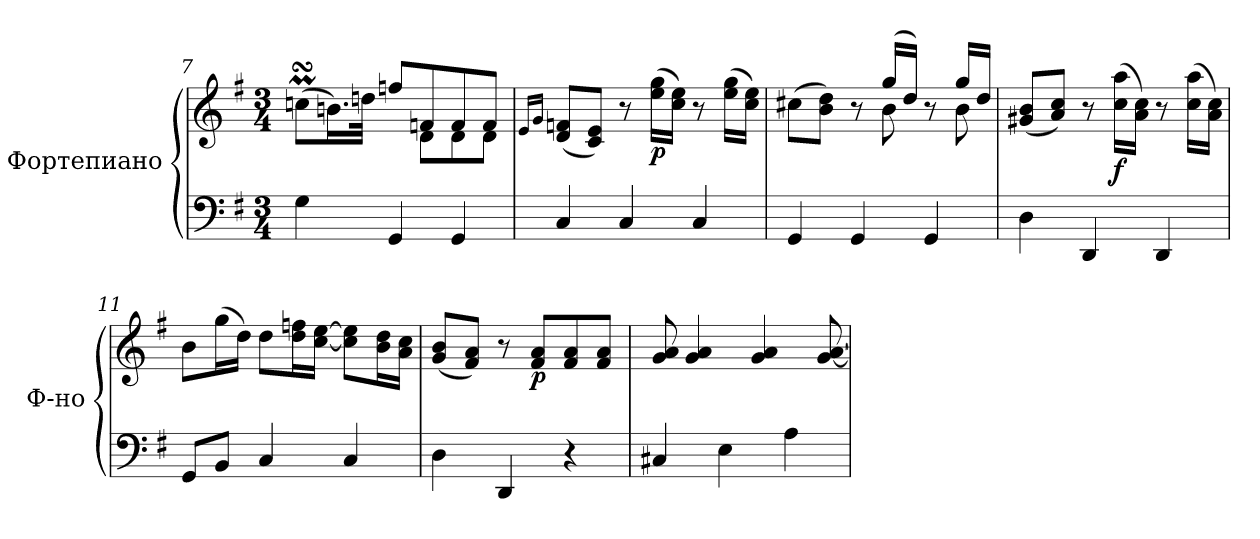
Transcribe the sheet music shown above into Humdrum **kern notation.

**kern	**kern	**dynam
*part1	*part1	*part1
*staff2	*staff1	*staff1/2
*I"Фортепиано	*	*
*I'Ф-но	*	*
*clefF4	*clefG2	*
*k[f#]	*k[f#]	*
*M3/4	*M3/4	*
=7	=7	=7
*	*^	*
4G\	(>8ccnMsSSs\L	4ryy	.
.	16.bn\L)	.	.
.	32ddn\JJk	.	.
4GG/	8ffn/L	8ryy	.
.	8fn/	8d\L	.
4GG/	8f/	8d\	.
.	8f/J	8d\J	.
*	*v	*v	*
=8	=8	=8
.	16qe/LL	.
.	16qg/JJ	.
4C/	(<8d/ 8fn/L	.
.	8c/ 8e/J)	.
4C/	8r	.
!	!	!LO:DY:b
.	(>16ee\ 16gg\LL	p
.	16cc\ 16ee\JJ)	.
4C/	8r	.
.	(>16ee\ 16gg\LL	.
.	16cc\ 16ee\JJ)	.
!!LO:PB:g=z
=9	=9	=9
*	*^	*
4GG/	(>8cc#X\L	4.ryy	.
.	8b\ 8dd\J)	.	.
4GG/	8r	.	.
.	(>16gg/LL	8b\	.
.	16dd/JJ)	.	.
4GG/	8r	8ryy	.
.	16gg/LL	8b\	.
.	16dd/JJ	.	.
*	*v	*v	*
=10	=10	=10
4D\	(<8g#X/ 8b/L	.
.	8a/ 8cc/J)	.
4DD/	8r	.
!	!	!LO:DY:b
.	(>16cc\ 16aa\LL	f
.	16a\ 16cc\JJ)	.
4DD/	8r	.
.	(>16cc\ 16aa\LL	.
.	16a\ 16cc\JJ)	.
=11	=11	=11
8GG/L	8b\L	.
8BB/J	(>16gg\L	.
.	16dd\JJ)	.
4C/	8dd\L	.
.	16dd\ 16ffn\L	.
.	[16cc\ [16ee\JJ	.
4C/	8cc\] 8ee\]L	.
.	16b\ 16dd\L	.
.	16a\ 16cc\JJ	.
=12	=12	=12
4D\	(<8g/ 8b/L	.
.	8f#/ 8a/J)	.
4DD/	8r	.
!	!	!LO:DY:b
.	8f#/ 8a/L	p
4r	8f#/ 8a/	.
.	8f#/ 8a/J	.
!!LO:LB:g=z
=13	=13	=13
4C#X/	8g/ 8a/	.
.	4g/ 4a/	.
4E\	.	.
.	4g/ 4a/	.
4A\	.	.
.	[8g/ [8a/	.
=	=	=
*-	*-	*-
